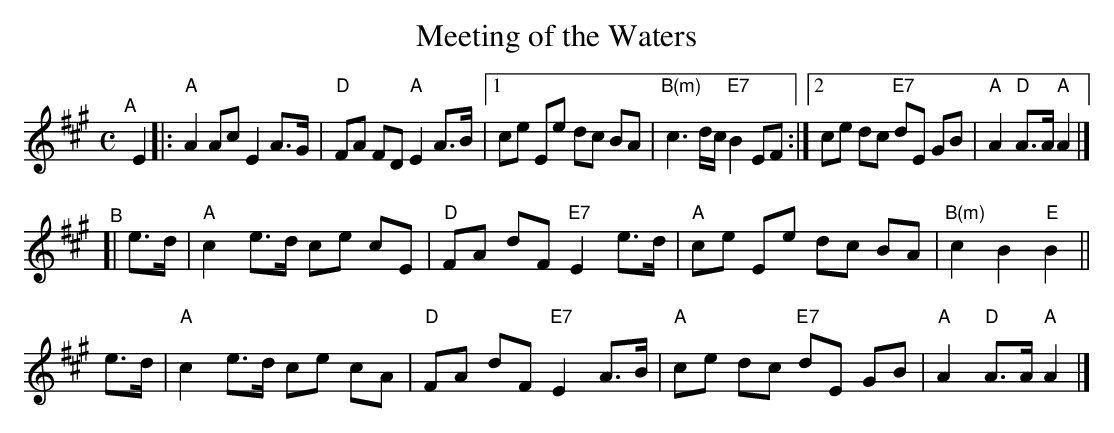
X:1
T: Meeting of the Waters
M: C
L: 1/8
K: A
"^A"[|] E2 |:\
"A"A2 Ac E2 A>G | "D"FA FD "A"E2 A>B |[1 ce Ee dc BA | "B(m)"c3 d/c/ "E7"B2 EF \
                                    :|[2 ce dc "E7"dE GB | "A"A2 "D"A>A "A"A2 |]
"^B"[|\
e>d | "A"c2 e>d ce cE | "D"FA dF "E7"E2 e>d | "A"ce Ee dc BA | "B(m)"c2 B2 "E"B2 ||
e>d | "A"c2 e>d ce cA | "D"FA dF "E7"E2 A>B | "A"ce dc "E7"dE GB | "A"A2 "D"A>A "A"A2 |]
